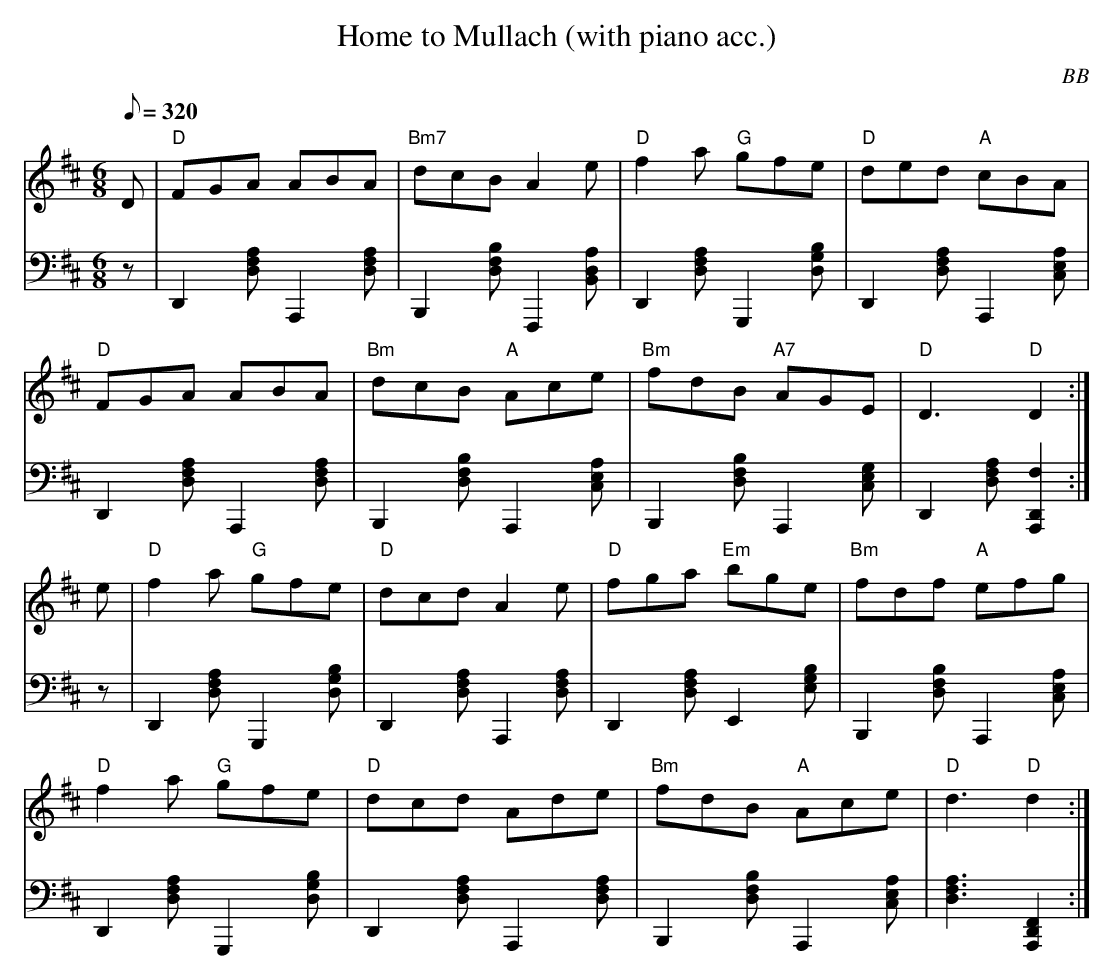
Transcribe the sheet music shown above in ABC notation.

X:1
T: Home to Mullach (with piano acc.)
C: BB
Q: 1/8=320
M: 6/8
L: 1/8
V: 1 program 1 73 %flute
V: 2 volume=70 clef=bass m=D program 1 00
K: D
[V:1] D |"D"FGA ABA |"Bm7"dcB A2 e | "D"f2 a "G"gfe | "D"ded "A"cBA |
[V:2] z|D,2[AFD]A,,2[AFD]|B,,2[BDF]F,,2[AB,D]|D,2[AFD]G,,2[GDB]|D,2[AFD]A,,2[AEC]|
[V:1] "D"FGA ABA | "Bm"dcB "A"Ace | "Bm"fdB "A7"AGE | "D"D3 "D"D2 :|
[V:2] D,2[AFD]A,,2[AFD]|B,,2[BFD]A,,2[AEC]|B,,2[BFD]A,,2[GEC]|D,2[AFD][D,2A,,2F2]:|
[V:1] e |"D"f2 a "G"gfe | "D"dcd A2 e | "D"fga "Em"bge | "Bm"fdf "A"efg |
[V:2] z |D,2[AFD]G,,2[GDB]|D,2[AFD]A,,2[AFD]|D,2[AFD]E,2[EBG]|B,,2[BFD]A,,2[AEC]|
[V:1] "D"f2 a "G"gfe | "D"dcd Ade | "Bm"fdB "A"Ace | "D"d3"D"d2 :|
[V:2] D,2[AFD]G,,2[GDB]|D,2[AFD]A,,2[AFD]|B,,2[BFD]A,,2[AEC]|\
[D3A3F3][D,2A,,2F,2]:|
